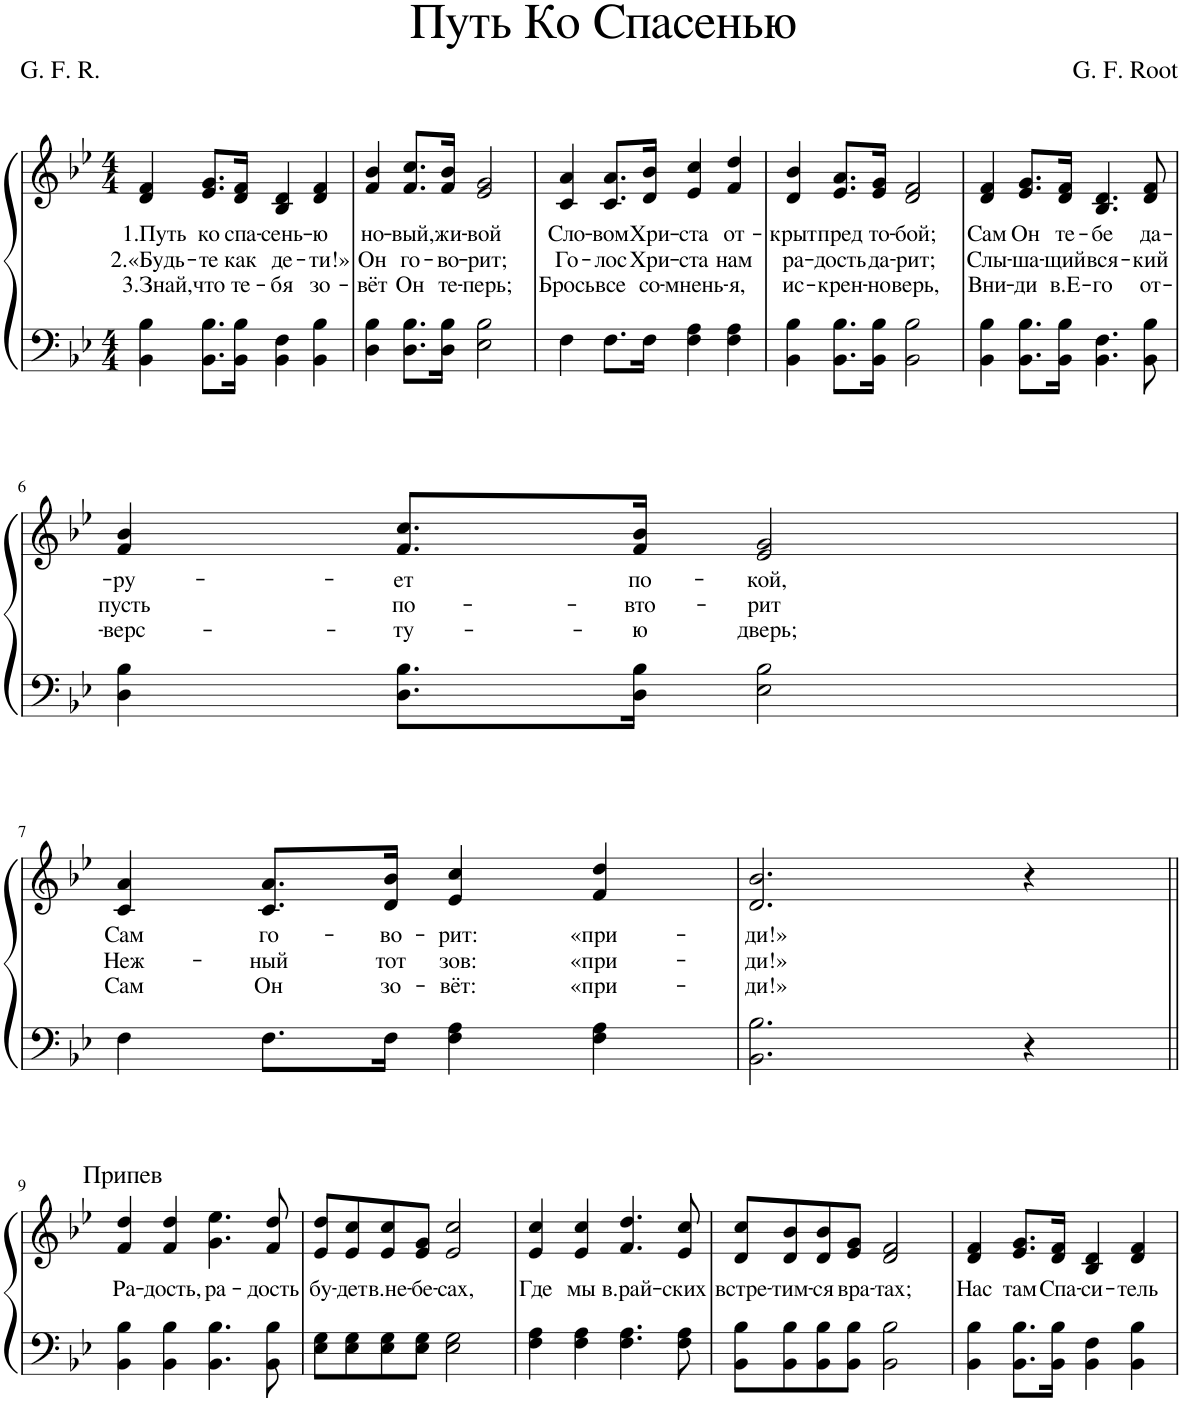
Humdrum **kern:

**kern	**kern	**text	**text	**text
*part1	*part1	*part1	*part1	*part1
*staff2	*staff1	*staff1	*staff1	*staff1
*I"Piano	*	*	*	*
*I'Pno.	*	*	*	*
*clefF4	*clefG2	*	*	*
*k[b-e-]	*k[b-e-]	*	*	*
*M4/4	*M4/4	*	*	*
=1	=1	=1	=1	=1
!	!	!LO:LY:b	!LO:LY:b	!LO:LY:b
4BB-\ 4B-\	4d/ 4f/	1.Путь	2.«Будь-	3.Знай,
!	!	!LO:LY:b	!LO:LY:b	!LO:LY:b
8.BB-\ 8.B-\L	8.e-/ 8.g/L	ко	-те	что
!	!	!LO:LY:b	!LO:LY:b	!LO:LY:b
16BB-\ 16B-\Jk	16d/ 16f/Jk	спа-	как	те-
!	!	!LO:LY:b	!LO:LY:b	!LO:LY:b
4BB-\ 4F\	4B-/ 4d/	-сень-	де-	-бя
!	!	!LO:LY:b	!LO:LY:b	!LO:LY:b
4BB-\ 4B-\	4d/ 4f/	-ю	-ти!»	зо-
=2	=2	=2	=2	=2
!	!	!LO:LY:b	!LO:LY:b	!LO:LY:b
4D\ 4B-\	4f/ 4b-/	но-	Он	-вёт
!	!	!LO:LY:b	!LO:LY:b	!LO:LY:b
8.D\ 8.B-\L	8.f/ 8.cc/L	-вый,	го-	Он
!	!	!LO:LY:b	!LO:LY:b	!LO:LY:b
16D\ 16B-\Jk	16f/ 16b-/Jk	жи-	-во-	те-
!	!	!LO:LY:b	!LO:LY:b	!LO:LY:b
2E-\ 2B-\	2e-/ 2g/	-вой	-рит;	-перь;
=3	=3	=3	=3	=3
!	!	!LO:LY:b	!LO:LY:b	!LO:LY:b
4F\	4c/ 4a/	Сло-	Го-	Брось
!	!	!LO:LY:b	!LO:LY:b	!LO:LY:b
8.F\L	8.c/ 8.a/L	-вом	-лос	все
!	!	!LO:LY:b	!LO:LY:b	!LO:LY:b
16F\Jk	16d/ 16b-/Jk	Хри-	Хри-	со-
!	!	!LO:LY:b	!LO:LY:b	!LO:LY:b
4F\ 4A\	4e-/ 4cc/	-ста	-ста	-мнень-
!	!	!LO:LY:b	!LO:LY:b	!LO:LY:b
4F\ 4A\	4f/ 4dd/	от-	нам	-я,
=4	=4	=4	=4	=4
!	!	!LO:LY:b	!LO:LY:b	!LO:LY:b
4BB-\ 4B-\	4d/ 4b-/	-крыт	ра-	ис-
!	!	!LO:LY:b	!LO:LY:b	!LO:LY:b
8.BB-\ 8.B-\L	8.e-/ 8.a/L	пред	-дость	-крен-
!	!	!LO:LY:b	!LO:LY:b	!LO:LY:b
16BB-\ 16B-\Jk	16e-/ 16g/Jk	то-	да-	-но
!	!	!LO:LY:b	!LO:LY:b	!LO:LY:b
2BB-\ 2B-\	2d/ 2f/	-бой;	-рит;	верь,
=5	=5	=5	=5	=5
!	!	!LO:LY:b	!LO:LY:b	!LO:LY:b
4BB-\ 4B-\	4d/ 4f/	Сам	Слы-	Вни-
!	!	!LO:LY:b	!LO:LY:b	!LO:LY:b
8.BB-\ 8.B-\L	8.e-/ 8.g/L	Он	-ша-	-ди
!	!	!LO:LY:b	!LO:LY:b	!LO:LY:b
16BB-\ 16B-\Jk	16d/ 16f/Jk	те-	-щий	в.Е-
!	!	!LO:LY:b	!LO:LY:b	!LO:LY:b
4.BB-\ 4.F\	4.B-/ 4.d/	-бе	вся-	-го
!	!	!LO:LY:b	!LO:LY:b	!LO:LY:b
8BB-\ 8B-\	8d/ 8f/	да-	-кий	от-
!!LO:LB:g=z
=6	=6	=6	=6	=6
!	!	!LO:LY:b	!LO:LY:b	!LO:LY:b
4D\ 4B-\	4f/ 4b-/	-ру-	пусть	-верс-
!	!	!LO:LY:b	!LO:LY:b	!LO:LY:b
8.D\ 8.B-\L	8.f/ 8.cc/L	-ет	по-	-ту-
!	!	!LO:LY:b	!LO:LY:b	!LO:LY:b
16D\ 16B-\Jk	16f/ 16b-/Jk	по-	-вто-	-ю
!	!	!LO:LY:b	!LO:LY:b	!LO:LY:b
2E-\ 2B-\	2e-/ 2g/	-кой,	-рит	дверь;
!!LO:LB:g=z
=7	=7	=7	=7	=7
!	!	!LO:LY:b	!LO:LY:b	!LO:LY:b
4F\	4c/ 4a/	Сам	Неж-	Сам
!	!	!LO:LY:b	!LO:LY:b	!LO:LY:b
8.F\L	8.c/ 8.a/L	го-	-ный	Он
!	!	!LO:LY:b	!LO:LY:b	!LO:LY:b
16F\Jk	16d/ 16b-/Jk	-во-	тот	зо-
!	!	!LO:LY:b	!LO:LY:b	!LO:LY:b
4F\ 4A\	4e-/ 4cc/	-рит:	зов:	-вёт:
!	!	!LO:LY:b	!LO:LY:b	!LO:LY:b
4F\ 4A\	4f/ 4dd/	«при-	«при-	«при-
=8	=8	=8	=8	=8
!	!	!LO:LY:b	!LO:LY:b	!LO:LY:b
2.BB-\ 2.B-\	2.d/ 2.b-/	-ди!»	-ди!»	-ди!»
4r	4r	.	.	.
!!LO:LB:g=z
=9||	=9||	=9||	=9||	=9||
!	!LO:TX:a:t=Припев	!	!	!
!	!	!LO:LY:b	!	!
4BB-\ 4B-\	4f/ 4dd/	Ра-	.	.
!	!	!LO:LY:b	!	!
4BB-\ 4B-\	4f/ 4dd/	-дость,	.	.
!	!	!LO:LY:b	!	!
4.BB-\ 4.B-\	4.g\ 4.ee-\	ра-	.	.
!	!	!LO:LY:b	!	!
8BB-\ 8B-\	8f/ 8dd/	-дость	.	.
=10	=10	=10	=10	=10
!	!	!LO:LY:b	!	!
8E-\ 8G\L	8e-/ 8dd/L	бу-	.	.
!	!	!LO:LY:b	!	!
8E-\ 8G\	8e-/ 8cc/	-дет	.	.
!	!	!LO:LY:b	!	!
8E-\ 8G\	8e-/ 8cc/	в.не-	.	.
!	!	!LO:LY:b	!	!
8E-\ 8G\J	8e-/ 8g/J	-бе-	.	.
!	!	!LO:LY:b	!	!
2E-\ 2G\	2e-/ 2cc/	-сах,	.	.
=11	=11	=11	=11	=11
!	!	!LO:LY:b	!	!
4F\ 4A\	4e-/ 4cc/	Где	.	.
!	!	!LO:LY:b	!	!
4F\ 4A\	4e-/ 4cc/	мы	.	.
!	!	!LO:LY:b	!	!
4.F\ 4.A\	4.f/ 4.dd/	в.рай-	.	.
!	!	!LO:LY:b	!	!
8F\ 8A\	8e-/ 8cc/	-ских	.	.
=12	=12	=12	=12	=12
!	!	!LO:LY:b	!	!
8BB-\ 8B-\L	8d/ 8cc/L	встре-	.	.
!	!	!LO:LY:b	!	!
8BB-\ 8B-\	8d/ 8b-/	-тим-	.	.
!	!	!LO:LY:b	!	!
8BB-\ 8B-\	8d/ 8b-/	-ся	.	.
!	!	!LO:LY:b	!	!
8BB-\ 8B-\J	8e-/ 8g/J	вра-	.	.
!	!	!LO:LY:b	!	!
2BB-\ 2B-\	2d/ 2f/	-тах;	.	.
=13	=13	=13	=13	=13
!	!	!LO:LY:b	!	!
4BB-\ 4B-\	4d/ 4f/	Нас	.	.
!	!	!LO:LY:b	!	!
8.BB-\ 8.B-\L	8.e-/ 8.g/L	там	.	.
!	!	!LO:LY:b	!	!
16BB-\ 16B-\Jk	16d/ 16f/Jk	Спа-	.	.
!	!	!LO:LY:b	!	!
4BB-\ 4F\	4B-/ 4d/	-си-	.	.
!	!	!LO:LY:b	!	!
4BB-\ 4B-\	4d/ 4f/	-тель	.	.
=	=	=	=	=
*-	*-	*-	*-	*-
